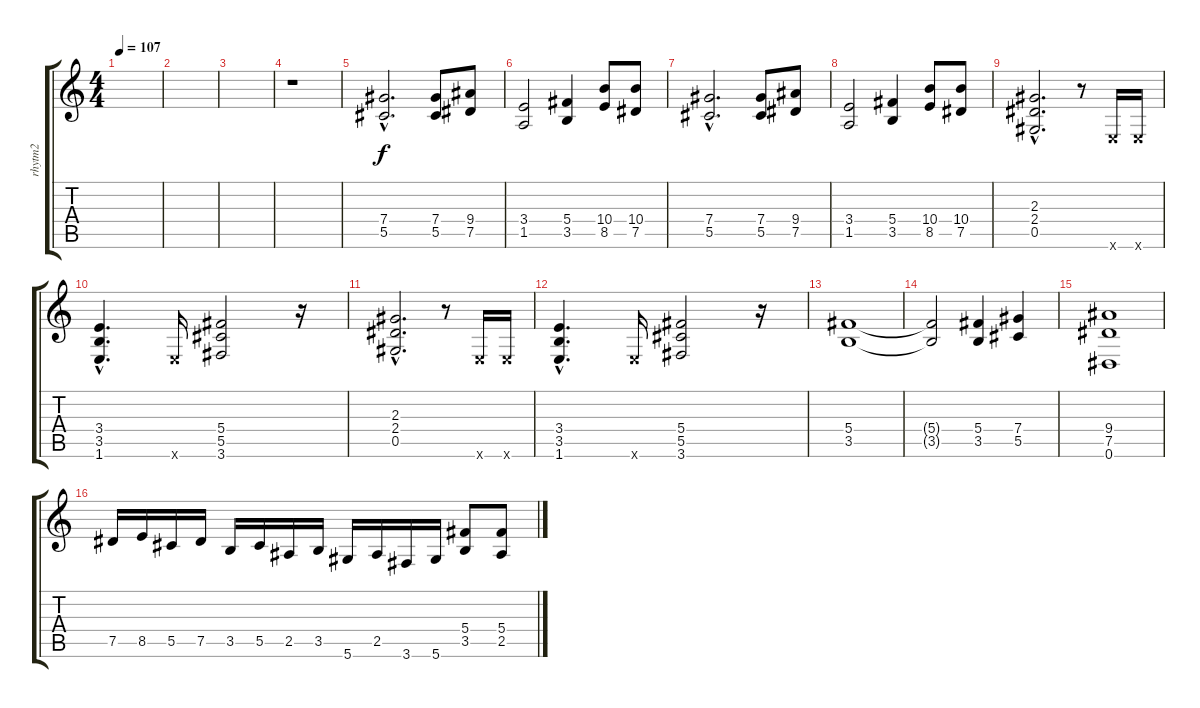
\track ("rhytm2" "rhytm2") {instrument distortionguitar}
\staff {score tabs}
\tuning (Eb4 Bb3 Gb3 Db3 Ab2 Eb2) {hide}
\ts (4 4)
\tempo 107
\clef g2
\ks c
|
|
|
r.1 |
(7.4{hac} 5.5{hac}).2{d} (7.4 5.5).8 (9.4 7.5).8 |
(3.4 1.5).2 (5.4 3.5).4 (10.4 8.5).8 (10.4 7.5).8 |
(7.4{hac} 5.5{hac}).2{d} (7.4 5.5).8 (9.4 7.5).8 |
(3.4 1.5).2 (5.4 3.5).4 (10.4 8.5).8 (10.4 7.5).8 |
(2.3{hac} 2.4{hac} 0.5{hac}).2{d} r.8 1.6{x}.16 1.6{x}.16 |
(3.4{hac} 3.5{hac} 1.6{hac}).4{d} 1.6{x}.16 (5.4 5.5 3.6).2 r.16 |
(2.3{hac} 2.4{hac} 0.5{hac}).2{d} r.8 1.6{x}.16 1.6{x}.16 |
(3.4{hac} 3.5{hac} 1.6{hac}).4{d} 1.6{x}.16 (5.4 5.5 3.6).2 r.16 |
(5.4 3.5).1 |
(5.4{t} 3.5{t}).2 (5.4 3.5).4 (7.4 5.5).4 |
(9.4 7.5 0.6).1 |
7.5.16 8.5.16 5.5.16 7.5.16 3.5.16 5.5.16 2.5.16 3.5.16 5.6.16 2.5.16 3.6.16 5.6.16 (5.4 3.5).8 (5.4 2.5).8
